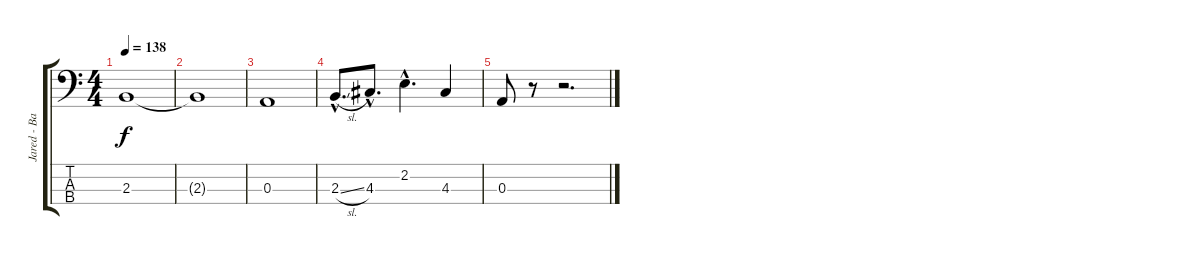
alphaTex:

\track ("Jared - Bass" "Jared - Ba") {instrument electricbassfinger}
\staff {score tabs}
\tuning (G2 D2 A1 E1) {hide}
\ts (4 4)
\tempo 138
\clef f4
\ks c
2.3.1{dy f} |
2.3{t}.1 |
0.3.1 |
2.3{sl hac}.8{d} 4.3{hac}.8{d} 2.2{hac}.4{d} 4.3.4 |
0.3.8 r.8 r.2{d}
